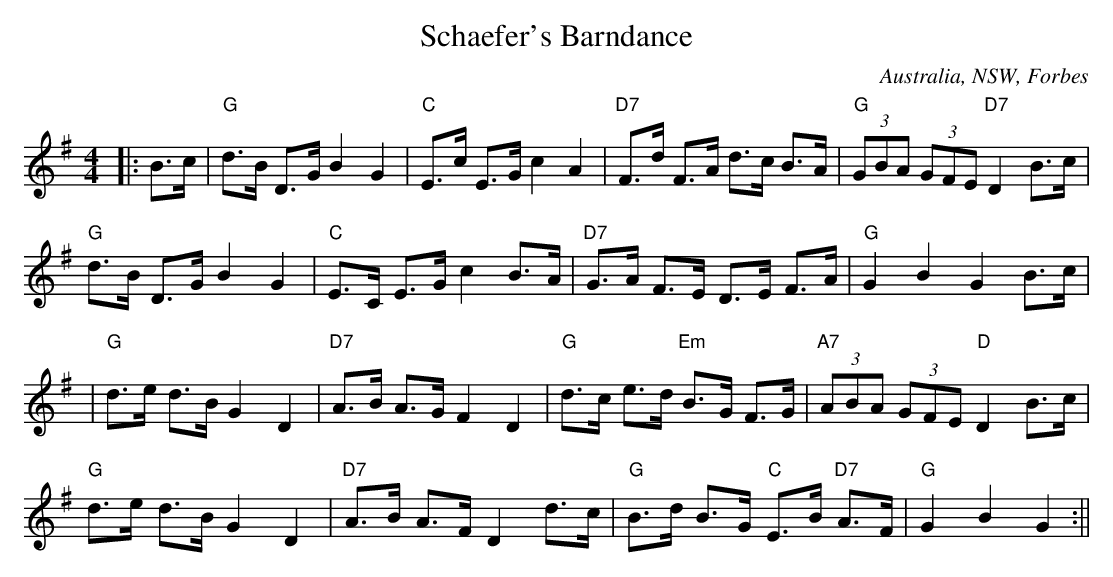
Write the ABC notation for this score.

X:1
T:Schaefer's Barndance
O:Australia, NSW, Forbes
M:4/4
L:1/8
K:G
|:B>c| "G"d>B D>G B2 G2|"C" E>c E>G c2 A2|"D7"F>d F>A d>c B>A|"G"(3GBA (3GFE "D7"D2 B>c|
"G"d>B D>G B2 G2|"C"E>C E>G c2 B>A|"D7"G>A F>E D>E F>A|"G"G2 B2 G2 B>c|
|"G"d>e d>B G2 D2|"D7"A>B A>G F2 D2|"G"d>c e>d "Em"B>G F>G|"A7"(3ABA (3GFE "D"D2 B>c|
"G"d>e d>B G2 D2|"D7"A>B A>F D2 d>c|"G"B>d B>G "C"E>B "D7"A>F|"G"G2 B2G2:||
